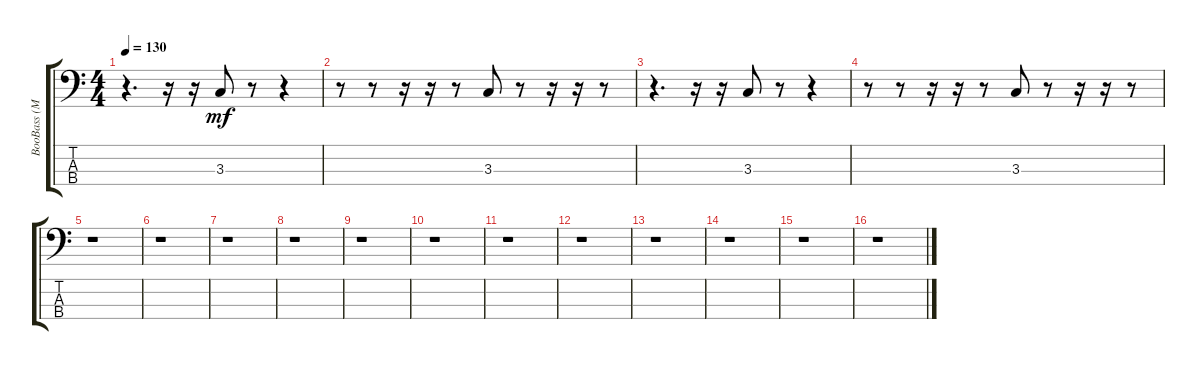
\track ("BooBass (MIDI)" "BooBass (M") {instrument fretlessbass}
\staff {score tabs}
\tuning (G2 D2 A1 E1) {hide}
\ts (4 4)
\tempo 130
\clef f4
\ks c
r.4{d dy mf} r.16 r.16 3.3.8 r.8 r.4 |
r.8 r.8 r.16 r.16 r.8 3.3.8 r.8 r.16 r.16 r.8 |
r.4{d} r.16 r.16 3.3.8 r.8 r.4 |
r.8 r.8 r.16 r.16 r.8 3.3.8 r.8 r.16 r.16 r.8 |
r.1 |
r.1 |
r.1 |
r.1 |
r.1 |
r.1 |
r.1 |
r.1 |
r.1 |
r.1 |
r.1 |
r.1
